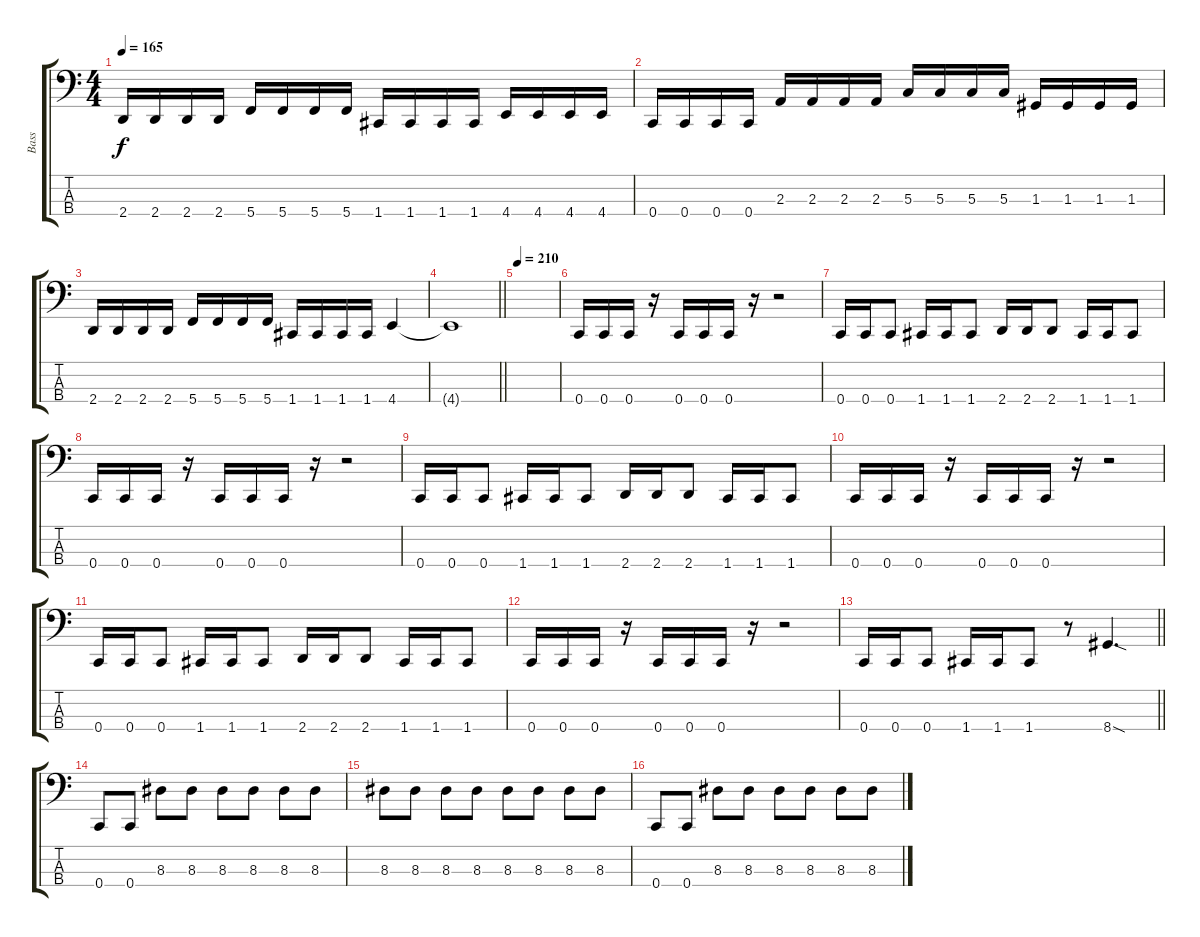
\track ("Bass" "Bass") {instrument electricbassfinger}
\staff {score tabs}
\tuning (F2 C2 G1 C1) {hide}
\ts (4 4)
\tempo 165
\clef f4
\ks c
2.4.16{dy f} 2.4.16 2.4.16 2.4.16 5.4.16 5.4.16 5.4.16 5.4.16 1.4.16 1.4.16 1.4.16 1.4.16 4.4.16 4.4.16 4.4.16 4.4.16 |
0.4.16 0.4.16 0.4.16 0.4.16 2.3.16 2.3.16 2.3.16 2.3.16 5.3.16 5.3.16 5.3.16 5.3.16 1.3.16 1.3.16 1.3.16 1.3.16 |
2.4.16 2.4.16 2.4.16 2.4.16 5.4.16 5.4.16 5.4.16 5.4.16 1.4.16 1.4.16 1.4.16 1.4.16 4.4.4 |
\barLineRight lightlight
4.4{t}.1 |
\tempo 210
|
0.4.16 0.4.16 0.4.16 r.16 0.4.16 0.4.16 0.4.16 r.16 r.2 |
0.4.16 0.4.16 0.4.8 1.4.16 1.4.16 1.4.8 2.4.16 2.4.16 2.4.8 1.4.16 1.4.16 1.4.8 |
0.4.16 0.4.16 0.4.16 r.16 0.4.16 0.4.16 0.4.16 r.16 r.2 |
0.4.16 0.4.16 0.4.8 1.4.16 1.4.16 1.4.8 2.4.16 2.4.16 2.4.8 1.4.16 1.4.16 1.4.8 |
0.4.16 0.4.16 0.4.16 r.16 0.4.16 0.4.16 0.4.16 r.16 r.2 |
0.4.16 0.4.16 0.4.8 1.4.16 1.4.16 1.4.8 2.4.16 2.4.16 2.4.8 1.4.16 1.4.16 1.4.8 |
0.4.16 0.4.16 0.4.16 r.16 0.4.16 0.4.16 0.4.16 r.16 r.2 |
\barLineRight lightlight
0.4.16 0.4.16 0.4.8 1.4.16 1.4.16 1.4.8 r.8 8.4{sod}.4{d} |
0.4.8 0.4.8 8.3.8 8.3.8 8.3.8 8.3.8 8.3.8 8.3.8 |
8.3.8 8.3.8 8.3.8 8.3.8 8.3.8 8.3.8 8.3.8 8.3.8 |
0.4.8 0.4.8 8.3.8 8.3.8 8.3.8 8.3.8 8.3.8 8.3.8
